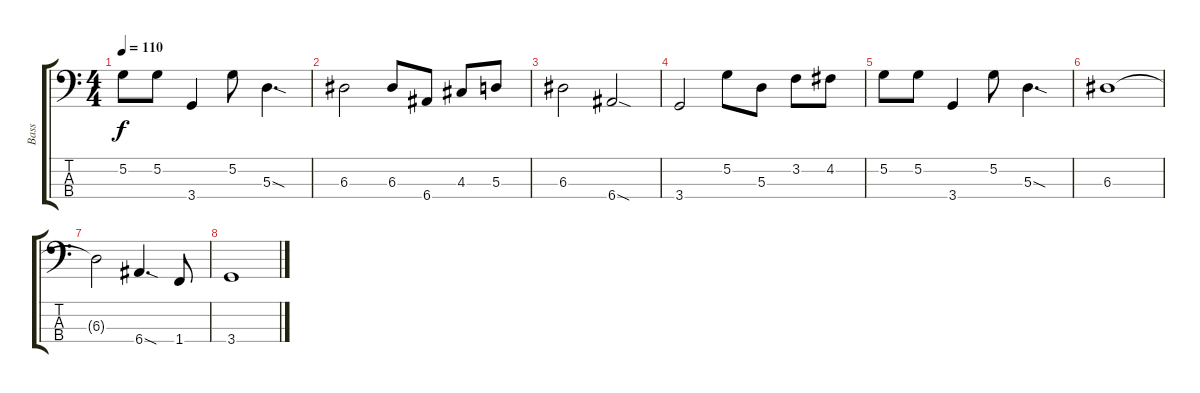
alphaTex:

\track ("Bass" "Bass") {instrument acousticbass}
\staff {score tabs}
\tuning (G2 D2 A1 E1) {hide}
\ts (4 4)
\tempo 110
\clef f4
\ks c
5.2.8{dy f} 5.2.8 3.4.4 5.2.8 5.3{sod}.4{d} |
6.3.2 6.3.8 6.4.8 4.3.8 5.3.8 |
6.3.2 6.4{sod}.2 |
3.4.2 5.2.8 5.3.8 3.2.8 4.2.8 |
5.2.8 5.2.8 3.4.4 5.2.8 5.3{sod}.4{d} |
6.3.1 |
6.3{t}.2 6.4{sod}.4{d} 1.4.8 |
3.4.1
